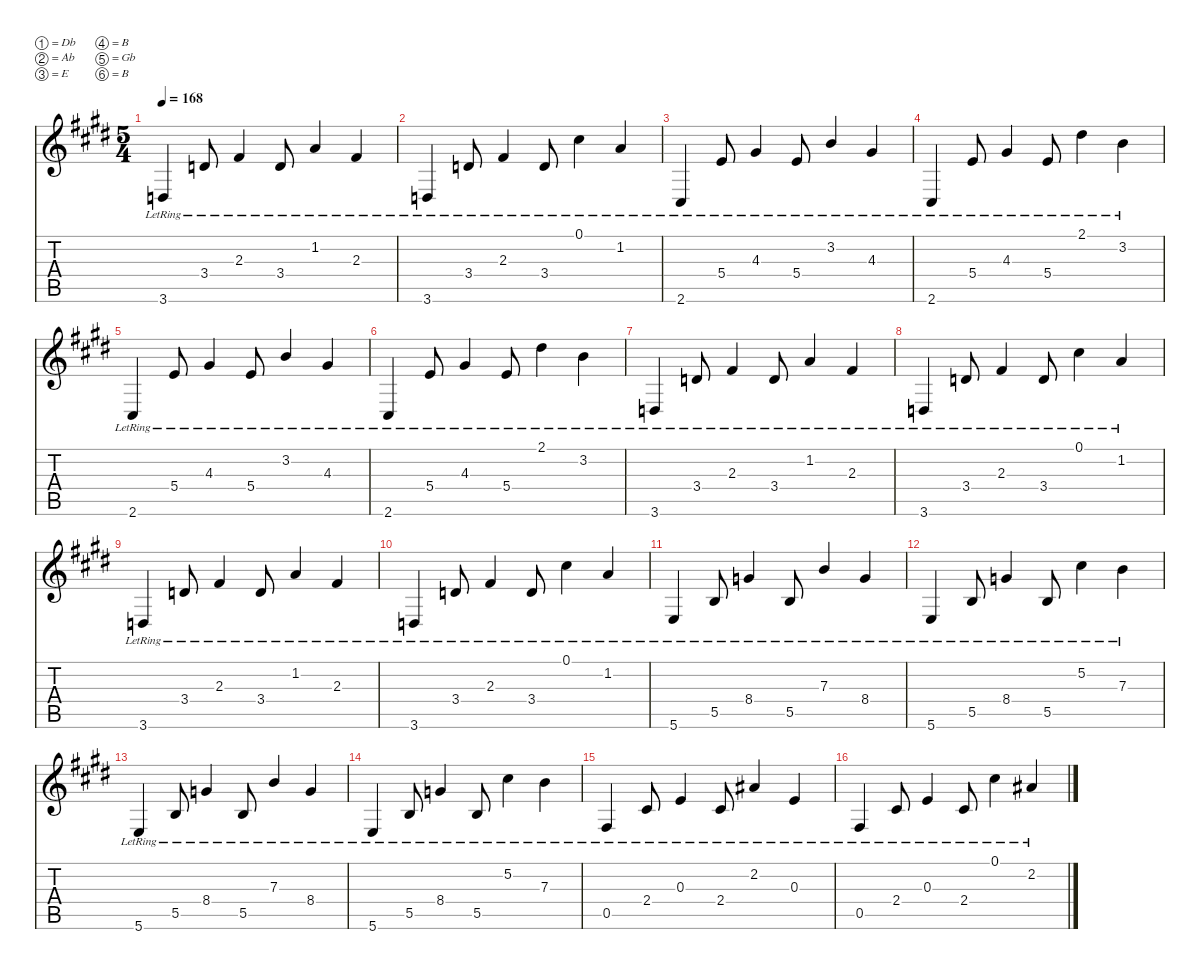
\defaultSystemsLayout 4
\hideDynamics
\bracketExtendMode nobrackets
\singleTrackTrackNamePolicy hidden
\multiTrackTrackNamePolicy hidden
\firstSystemTrackNameMode fullname
\firstSystemTrackNameOrientation horizontal
\otherSystemsTrackNameOrientation horizontal
\track ("Guitar 1 - hidden" "s.guit.") {instrument electricguitarjazz}
\staff {score tabs}
\tuning (Db4 Ab3 E3 B2 Gb2 B1)
\ts (5 4)
\tempo 168
\clef g2
\ks c#minor
3.6{lr acc forcenatural}.4{dy f beam Up} 3.4{lr acc forcenatural}.8{beam Up} 2.3{lr acc #}.4{beam Up} 3.4{lr acc forcenatural}.8{beam Up} 1.2{lr acc forcenatural}.4{beam Up} 2.3{lr acc #}.4{beam Up} |
3.6{lr acc forcenatural}.4{beam Up} 3.4{lr acc forcenatural}.8{beam Up} 2.3{lr acc #}.4{beam Up} 3.4{lr acc forcenatural}.8{beam Up} 0.1{lr acc #}.4{beam Down} 1.2{lr acc forcenatural}.4{beam Up} |
2.6{lr acc #}.4{beam Up} 5.4{lr acc forcenatural}.8{dy mf beam Up} 4.3{lr acc #}.4{dy f beam Up} 5.4{lr acc forcenatural}.8{dy mf beam Up} 3.2{lr acc forcenatural}.4{dy f beam Up} 4.3{lr acc #}.4{beam Up} |
2.6{lr acc #}.4{beam Up} 5.4{lr acc forcenatural}.8{dy mf beam Up} 4.3{lr acc #}.4{dy f beam Up} 5.4{lr acc forcenatural}.8{dy mf beam Up} 2.1{lr acc #}.4{dy f beam Down} 3.2{lr acc forcenatural}.4{beam Down} |
2.6{lr acc #}.4{beam Up} 5.4{lr acc forcenatural}.8{dy mf beam Up} 4.3{lr acc #}.4{dy f beam Up} 5.4{lr acc forcenatural}.8{dy mf beam Up} 3.2{lr acc forcenatural}.4{dy f beam Up} 4.3{lr acc #}.4{beam Up} |
2.6{lr acc #}.4{beam Up} 5.4{lr acc forcenatural}.8{dy mf beam Up} 4.3{lr acc #}.4{dy f beam Up} 5.4{lr acc forcenatural}.8{dy mf beam Up} 2.1{lr acc #}.4{dy f beam Down} 3.2{lr acc forcenatural}.4{beam Down} |
3.6{lr acc forcenatural}.4{beam Up} 3.4{lr acc forcenatural}.8{beam Up} 2.3{lr acc #}.4{beam Up} 3.4{lr acc forcenatural}.8{beam Up} 1.2{lr acc forcenatural}.4{beam Up} 2.3{lr acc #}.4{beam Up} |
3.6{lr acc forcenatural}.4{beam Up} 3.4{lr acc forcenatural}.8{beam Up} 2.3{lr acc #}.4{beam Up} 3.4{lr acc forcenatural}.8{beam Up} 0.1{lr acc #}.4{beam Down} 1.2{lr acc forcenatural}.4{beam Up} |
3.6{lr acc forcenatural}.4{beam Up} 3.4{lr acc forcenatural}.8{beam Up} 2.3{lr acc #}.4{beam Up} 3.4{lr acc forcenatural}.8{beam Up} 1.2{lr acc forcenatural}.4{beam Up} 2.3{lr acc #}.4{beam Up} |
3.6{lr acc forcenatural}.4{beam Up} 3.4{lr acc forcenatural}.8{beam Up} 2.3{lr acc #}.4{beam Up} 3.4{lr acc forcenatural}.8{beam Up} 0.1{lr acc #}.4{beam Down} 1.2{lr acc forcenatural}.4{beam Up} |
5.6{lr acc forcenatural}.4{beam Up} 5.5{lr acc forcenatural}.8{beam Up} 8.4{lr acc forcenatural}.4{beam Up} 5.5{lr acc forcenatural}.8{beam Up} 7.3{lr acc forcenatural}.4{beam Up} 8.4{lr acc forcenatural}.4{beam Up} |
5.6{lr acc forcenatural}.4{beam Up} 5.5{lr acc forcenatural}.8{beam Up} 8.4{lr acc forcenatural}.4{beam Up} 5.5{lr acc forcenatural}.8{beam Up} 5.2{lr acc #}.4{beam Down} 7.3{lr acc forcenatural}.4{beam Down} |
5.6{lr acc forcenatural}.4{beam Up} 5.5{lr acc forcenatural}.8{beam Up} 8.4{lr acc forcenatural}.4{beam Up} 5.5{lr acc forcenatural}.8{beam Up} 7.3{lr acc forcenatural}.4{beam Up} 8.4{lr acc forcenatural}.4{beam Up} |
5.6{lr acc forcenatural}.4{beam Up} 5.5{lr acc forcenatural}.8{beam Up} 8.4{lr acc forcenatural}.4{beam Up} 5.5{lr acc forcenatural}.8{beam Up} 5.2{lr acc #}.4{beam Down} 7.3{lr acc forcenatural}.4{beam Down} |
0.5{lr acc #}.4{beam Up} 2.4{lr acc #}.8{beam Up} 0.3{lr acc forcenatural}.4{beam Up} 2.4{lr acc #}.8{beam Up} 2.2{lr acc #}.4{beam Up} 0.3{lr acc forcenatural}.4{beam Up} |
0.5{lr acc #}.4{beam Up} 2.4{lr acc #}.8{beam Up} 0.3{lr acc forcenatural}.4{beam Up} 2.4{lr acc #}.8{beam Up} 0.1{lr acc #}.4{beam Down} 2.2{lr acc #}.4{beam Up}
